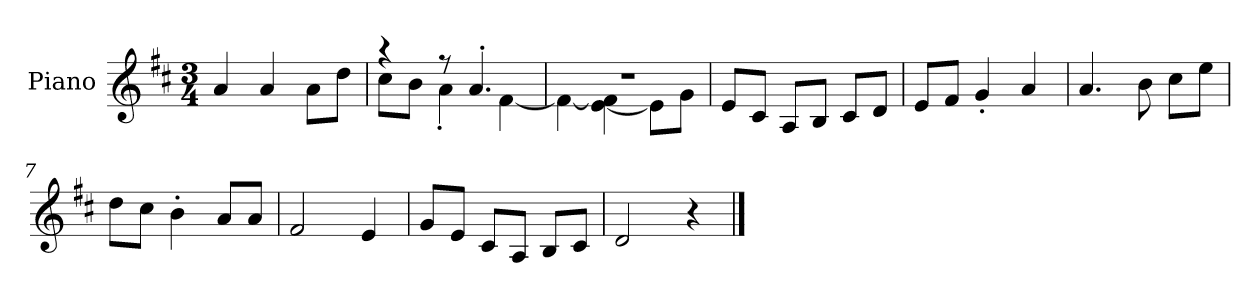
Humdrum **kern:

**kern
*part1
*staff1
*I"Piano
*I'P-no
*clefG2
*k[f#c#]
*M3/4
*MM178
=1
4a/
4a/
8a\L
8dd\J
=2
*^
4r	8cc#\L
.	8b\J
8r	4a'\
4.a'/	.
.	[4f#\
=3	=3
2.r	4f#\_
.	[4e\ 4f#\]
.	8e\L]
.	8g\J
*v	*v
=4
8e/L
8c#/J
8A/L
8B/J
8c#/L
8d/J
=5
8e/L
8f#/J
4g'/
4a/
=6
4.a/
8b\
8cc#\L
8ee\J
=7
8dd\L
8cc#\J
4b'\
8a/L
8a/J
!!LO:LB:g=z
=8
2f#/
4e/
=9
8g/L
8e/J
8c#/L
8A/J
8B/L
8c#/J
=10
2d/
4r
==
*-
